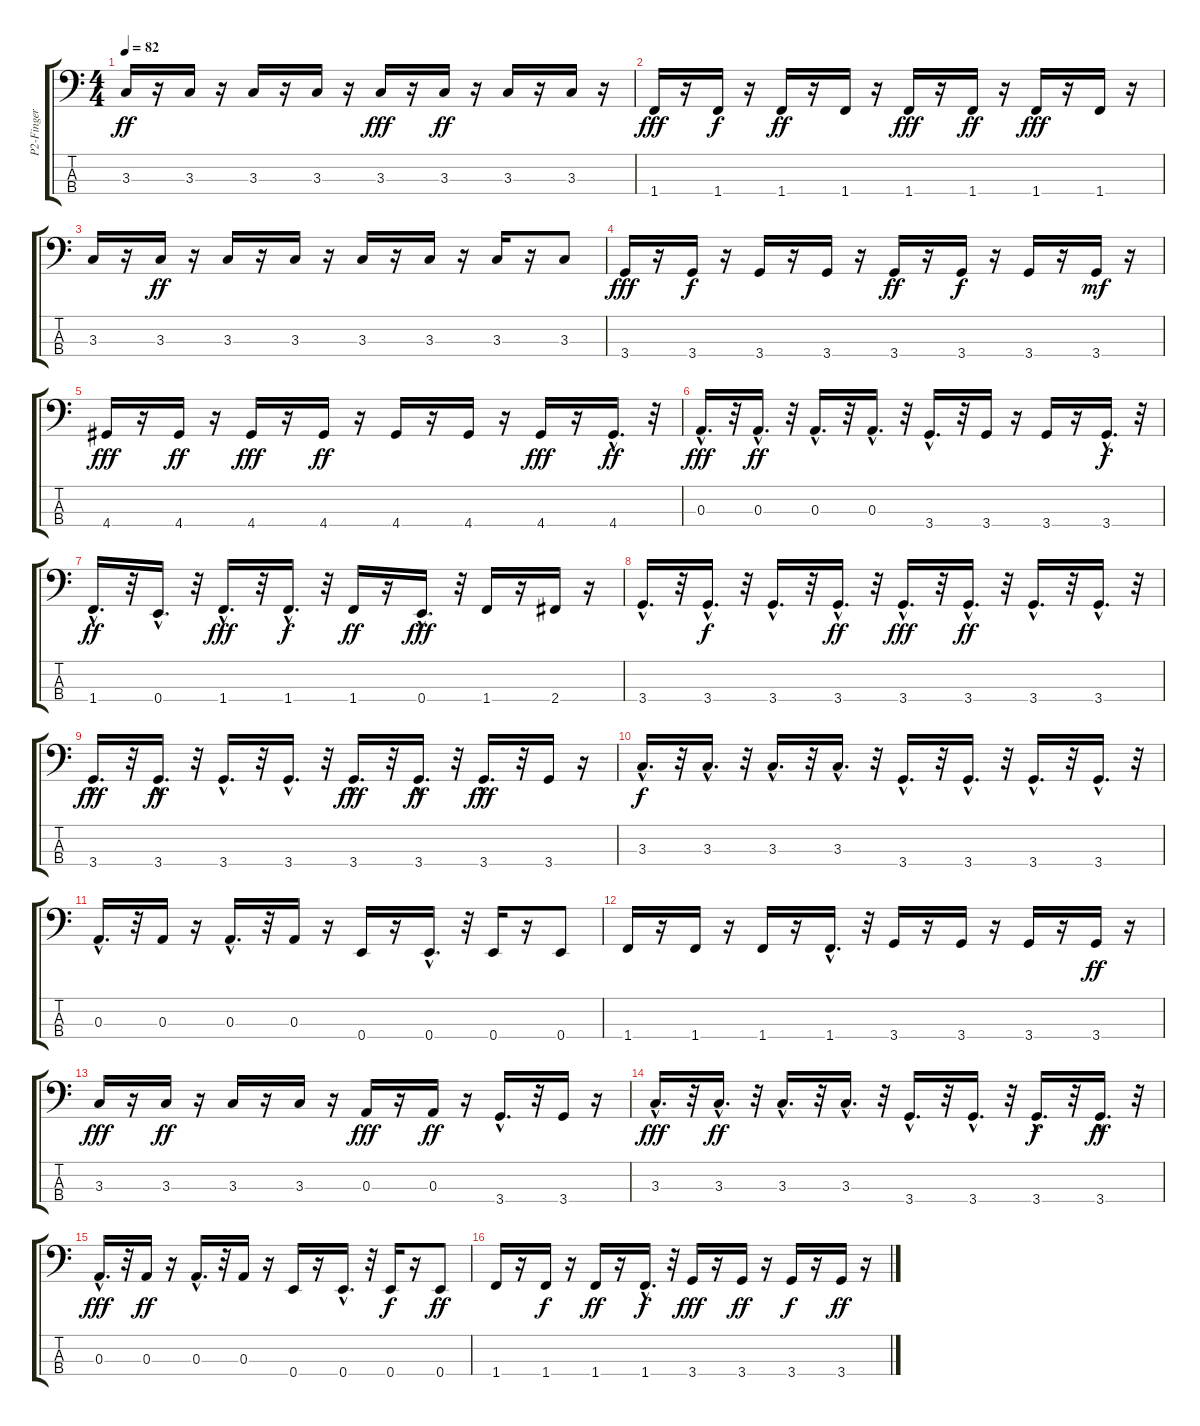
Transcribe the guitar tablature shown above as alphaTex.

\track ("P2-Finger Bass." "P2-Finger ") {instrument electricbassfinger}
\staff {score tabs}
\tuning (G2 D2 A1 E1) {hide}
\ts (4 4)
\tempo 82
\clef f4
\ks c
3.3.16{dy ff} r.16 3.3.16 r.16 3.3.16 r.16 3.3.16 r.16 3.3.16{dy fff} r.16 3.3.16{dy ff} r.16 3.3.16 r.16 3.3.16 r.16 |
1.4.16{dy fff} r.16 1.4.16{dy f} r.16 1.4.16{dy ff} r.16 1.4.16 r.16 1.4.16{dy fff} r.16 1.4.16{dy ff} r.16 1.4.16{dy fff} r.16 1.4.16 r.16 |
3.3.16 r.16 3.3.16{dy ff} r.16 3.3.16 r.16 3.3.16 r.16 3.3.16 r.16 3.3.16 r.16 3.3.16 r.16 3.3.8 |
3.4.16{dy fff} r.16 3.4.16{dy f} r.16 3.4.16 r.16 3.4.16 r.16 3.4.16{dy ff} r.16 3.4.16{dy f} r.16 3.4.16 r.16 3.4.16{dy mf} r.16 |
4.4.16{dy fff} r.16 4.4.16{dy ff} r.16 4.4.16{dy fff} r.16 4.4.16{dy ff} r.16 4.4.16 r.16 4.4.16 r.16 4.4.16{dy fff} r.16 4.4{hac}.16{d dy ff} r.32 |
0.3{hac}.16{d dy fff} r.32 0.3{hac}.16{d dy ff} r.32 0.3{hac}.16{d} r.32 0.3{hac}.16{d} r.32 3.4{hac}.16{d} r.32 3.4.16 r.16 3.4.16 r.16 3.4{hac}.16{d dy f} r.32 |
1.4{hac}.16{d dy ff} r.32 0.4{hac}.16{d} r.32 1.4{hac}.16{d dy fff} r.32 1.4{hac}.16{d dy f} r.32 1.4.16{dy ff} r.16 0.4{hac}.16{d dy fff} r.32 1.4.16 r.16 2.4.16 r.16 |
3.4{hac}.16{d} r.32 3.4{hac}.16{d dy f} r.32 3.4{hac}.16{d} r.32 3.4{hac}.16{d dy ff} r.32 3.4{hac}.16{d dy fff} r.32 3.4{hac}.16{d dy ff} r.32 3.4{hac}.16{d} r.32 3.4{hac}.16{d} r.32 |
3.4{hac}.16{d dy fff} r.32 3.4{hac}.16{d dy ff} r.32 3.4{hac}.16{d} r.32 3.4{hac}.16{d} r.32 3.4{hac}.16{d dy fff} r.32 3.4{hac}.16{d dy ff} r.32 3.4{hac}.16{d dy fff} r.32 3.4.16 r.16 |
3.3{hac}.16{d dy f} r.32 3.3{hac}.16{d} r.32 3.3{hac}.16{d} r.32 3.3{hac}.16{d} r.32 3.4{hac}.16{d} r.32 3.4{hac}.16{d} r.32 3.4{hac}.16{d} r.32 3.4{hac}.16{d} r.32 |
0.3{hac}.16{d} r.32 0.3.16 r.16 0.3{hac}.16{d} r.32 0.3.16 r.16 0.4.16 r.16 0.4{hac}.16{d} r.32 0.4.16 r.16 0.4.8 |
1.4.16 r.16 1.4.16 r.16 1.4.16 r.16 1.4{hac}.16{d} r.32 3.4.16 r.16 3.4.16 r.16 3.4.16 r.16 3.4.16{dy ff} r.16 |
3.3.16{dy fff} r.16 3.3.16{dy ff} r.16 3.3.16 r.16 3.3.16 r.16 0.3.16{dy fff} r.16 0.3.16{dy ff} r.16 3.4{hac}.16{d} r.32 3.4.16 r.16 |
3.3{hac}.16{d dy fff} r.32 3.3{hac}.16{d dy ff} r.32 3.3{hac}.16{d} r.32 3.3{hac}.16{d} r.32 3.4{hac}.16{d} r.32 3.4{hac}.16{d} r.32 3.4{hac}.16{d dy f} r.32 3.4{hac}.16{d dy ff} r.32 |
0.3{hac}.16{d dy fff} r.32 0.3.16{dy ff} r.16 0.3{hac}.16{d} r.32 0.3.16 r.16 0.4.16 r.16 0.4{hac}.16{d} r.32 0.4.16{dy f} r.16 0.4.8{dy ff} |
1.4.16 r.16 1.4.16{dy f} r.16 1.4.16{dy ff} r.16 1.4{hac}.16{d dy f} r.32 3.4.16{dy fff} r.16 3.4.16{dy ff} r.16 3.4.16{dy f} r.16 3.4.16{dy ff} r.16
